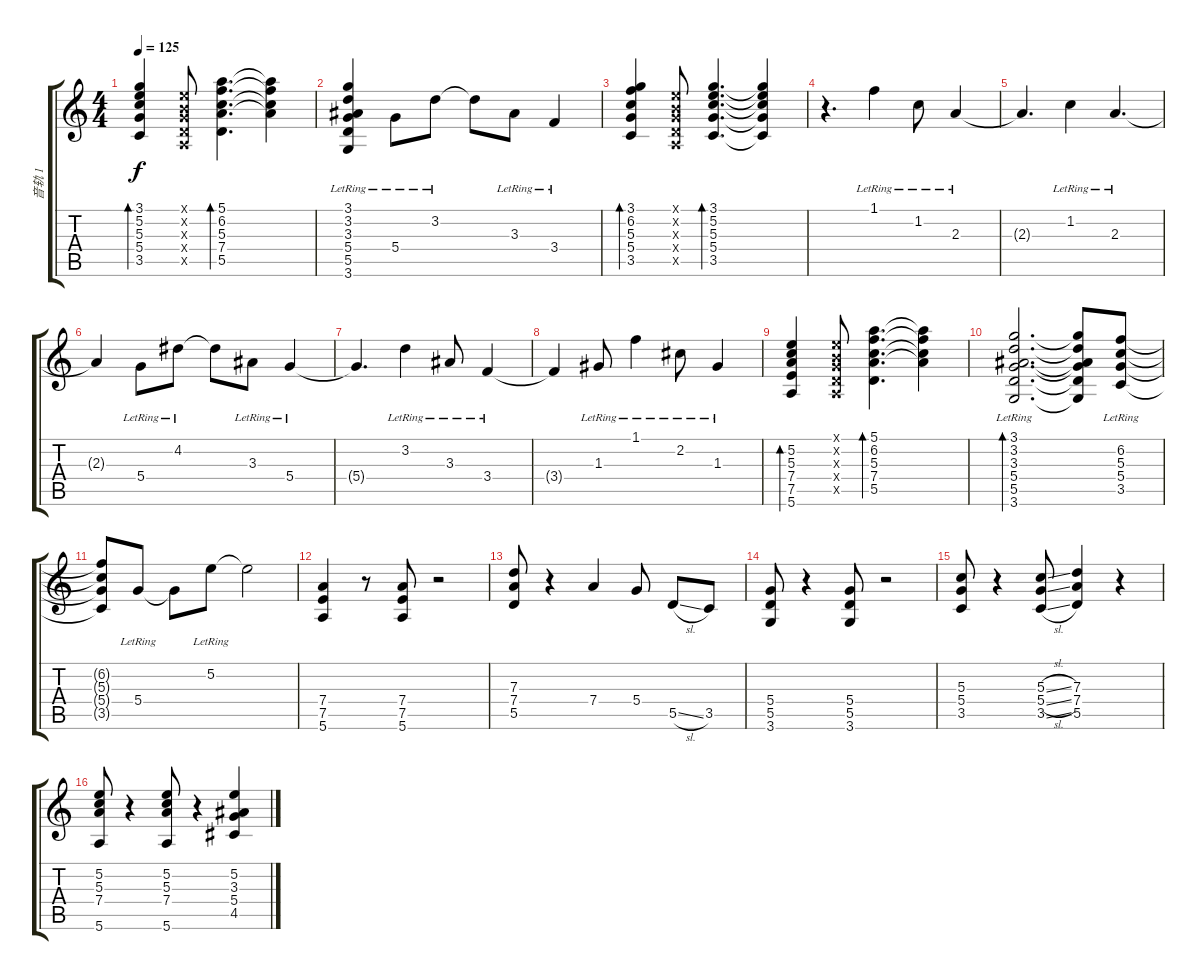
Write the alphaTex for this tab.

\track ("音轨 1" "音轨 1") {instrument acousticguitarsteel}
\staff {score tabs}
\tuning (E4 B3 G3 D3 A2 E2) {hide}
\ts (4 4)
\tempo 125
\clef g2
\ks c
(3.1 5.2 5.3 5.4 3.5).4{bd 240 dy f} (0.1{x} 0.2{x} 0.3{x} 0.4{x} 0.5{x}).8 (5.1 6.2 5.3 7.4 5.5).4{d bd 240} (5.1{t} 6.2{t} 5.3{t} 7.4{t}).4 |
(3.1{lr} 3.2{lr} 3.3{lr} 5.4{lr} 5.5{lr} 3.6{lr}).4 5.4{lr}.8 3.2{lr}.8 3.2{t}.8 3.3{lr}.8 3.4{lr}.4 |
(3.1 6.2 5.3 5.4 3.5).4{bd 240} (0.1{x} 0.2{x} 0.3{x} 0.4{x} 0.5{x}).8 (3.1 5.2 5.3 5.4 3.5).4{d bd 240} (3.1{t} 5.2{t} 5.3{t} 5.4{t} 3.5{t}).4 |
r.4{d} 1.1{lr}.4 1.2{lr}.8 2.3{lr}.4 |
2.3{t}.4{d} 1.2{lr}.4 2.3{lr}.4{d} |
2.3{t}.4 5.4{lr}.8 4.2{lr}.8 4.2{t}.8 3.3{lr}.8 5.4{lr}.4 |
5.4{t}.4{d} 3.2{lr}.4 3.3{lr}.8 3.4{lr}.4 |
3.4{t}.4 1.3{lr}.8 1.1{lr}.4 2.2{lr}.8 1.3{lr}.4 |
(5.2 5.3 7.4 7.5 5.6).4{bd 240} (0.1{x} 0.2{x} 0.3{x} 0.4{x} 0.5{x}).8 (5.1 6.2 5.3 7.4 5.5).4{d bd 240} (5.1{t} 6.2{t} 5.3{t} 7.4{t}).4 |
(3.1{lr} 3.2{lr} 3.3{lr} 5.4{lr} 5.5{lr} 3.6{lr}).2{d bd 120} (3.1{t} 3.2{t} 3.3{t} 5.4{t} 5.5{t} 3.6{t}).8 (6.2{lr} 5.3{lr} 5.4{lr} 3.5{lr}).8 |
(6.2{t} 5.3{t} 5.4{t} 3.5{t}).8 5.4{lr}.8 5.4{t}.8 5.2{lr}.8 5.2{t}.2 |
(7.4 7.5 5.6).4 r.8 (7.4 7.5 5.6).8 r.2 |
(7.3 7.4 5.5).8 r.4 7.4.4 5.4.8 5.5{sl}.8 3.5.8 |
(5.4 5.5 3.6).8 r.4 (5.4 5.5 3.6).8 r.2 |
(5.3 5.4 3.5).8 r.4 (5.3{sl} 5.4{sl} 3.5{sl}).8 (7.3 7.4 5.5).4 r.4 |
(5.2 5.3 7.4 5.6).8 r.4 (5.2 5.3 7.4 5.6).8 r.4 (5.2 3.3 5.4 4.5).4
